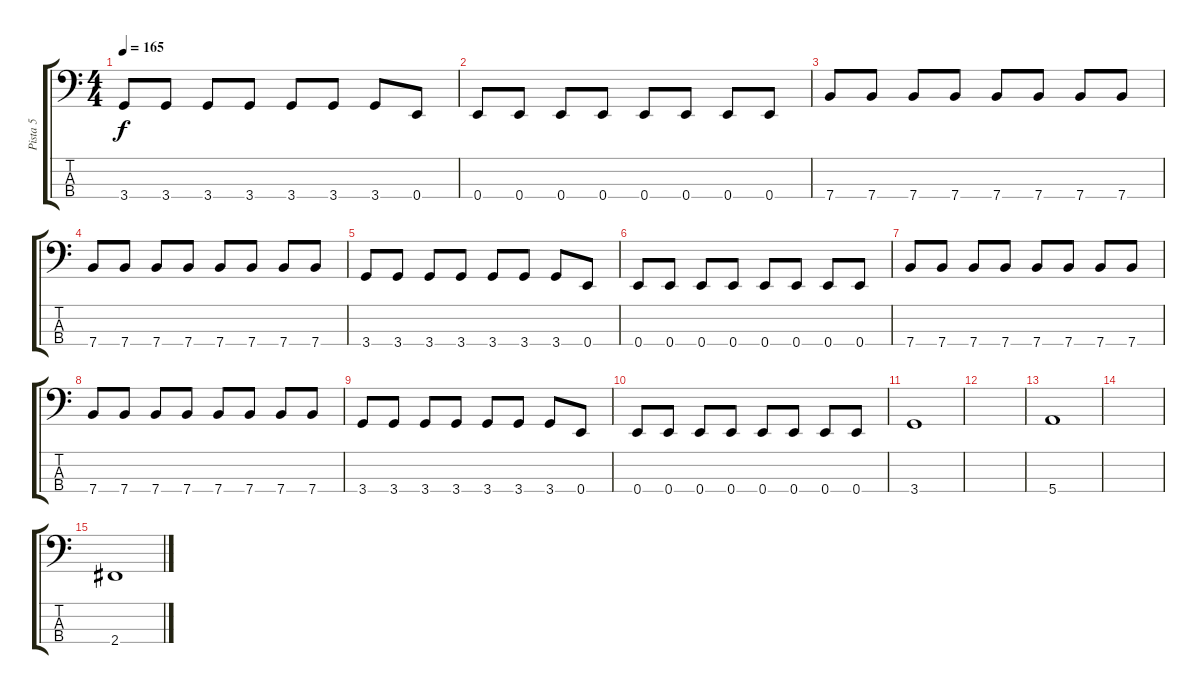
\track ("Pista 5" "Pista 5") {instrument electricbassfinger}
\staff {score tabs}
\tuning (G2 D2 A1 E1) {hide}
\ts (4 4)
\tempo 165
\clef f4
\ks c
3.4.8{dy f} 3.4.8 3.4.8 3.4.8 3.4.8 3.4.8 3.4.8 0.4.8 |
0.4.8 0.4.8 0.4.8 0.4.8 0.4.8 0.4.8 0.4.8 0.4.8 |
7.4.8 7.4.8 7.4.8 7.4.8 7.4.8 7.4.8 7.4.8 7.4.8 |
7.4.8 7.4.8 7.4.8 7.4.8 7.4.8 7.4.8 7.4.8 7.4.8 |
3.4.8 3.4.8 3.4.8 3.4.8 3.4.8 3.4.8 3.4.8 0.4.8 |
0.4.8 0.4.8 0.4.8 0.4.8 0.4.8 0.4.8 0.4.8 0.4.8 |
7.4.8 7.4.8 7.4.8 7.4.8 7.4.8 7.4.8 7.4.8 7.4.8 |
7.4.8 7.4.8 7.4.8 7.4.8 7.4.8 7.4.8 7.4.8 7.4.8 |
3.4.8 3.4.8 3.4.8 3.4.8 3.4.8 3.4.8 3.4.8 0.4.8 |
0.4.8 0.4.8 0.4.8 0.4.8 0.4.8 0.4.8 0.4.8 0.4.8 |
3.4.1 |
|
5.4.1 |
|
2.4.1
